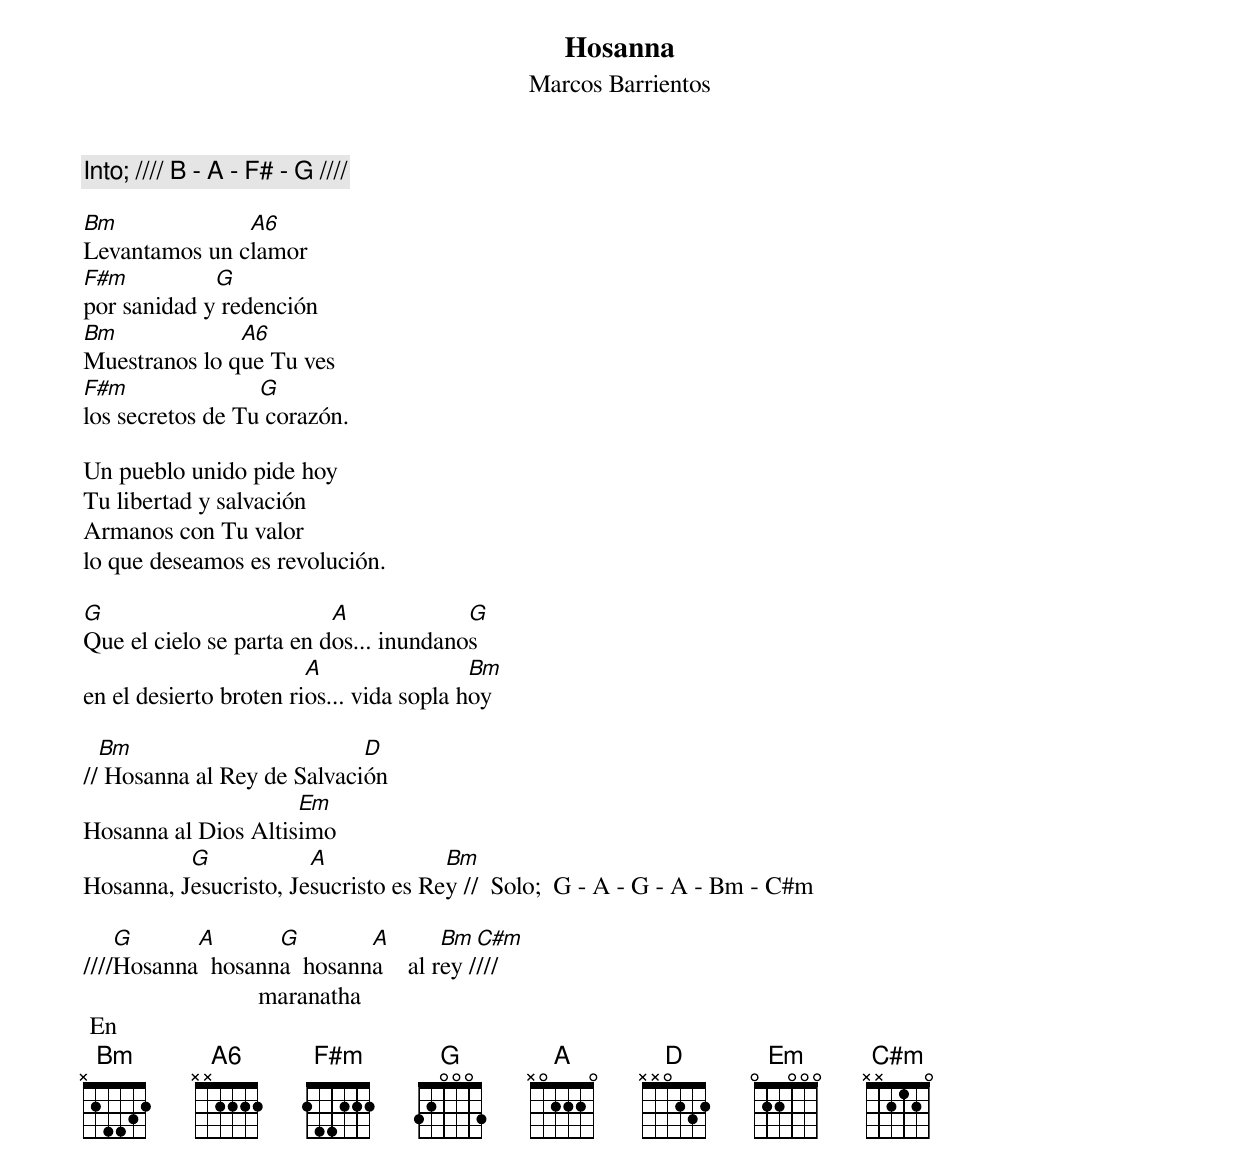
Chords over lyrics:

Hosanna
Marcos Barrientos
Into; //// B - A - F# - G ////

Bm             A6
Levantamos un clamor
F#m          G
por sanidad y redención
Bm             A6
Muestranos lo que Tu ves
F#m               G
los secretos de Tu corazón.

Un pueblo unido pide hoy
Tu libertad y salvación
Armanos con Tu valor
lo que deseamos es revolución.

G                         A             G
Que el cielo se parta en dos... inundanos
                        A                 Bm
en el desierto broten rios... vida sopla hoy

  Bm                        D
// Hosanna al Rey de Salvación
                     Em
Hosanna al Dios Altisimo
          G            A             Bm
Hosanna, Jesucristo, Jesucristo es Rey //  Solo;  G - A - G - A - Bm - C#m

    G      A       G        A        Bm  C#m
////Hosanna  hosanna  hosanna    al rey ////
                            maranatha
 En
